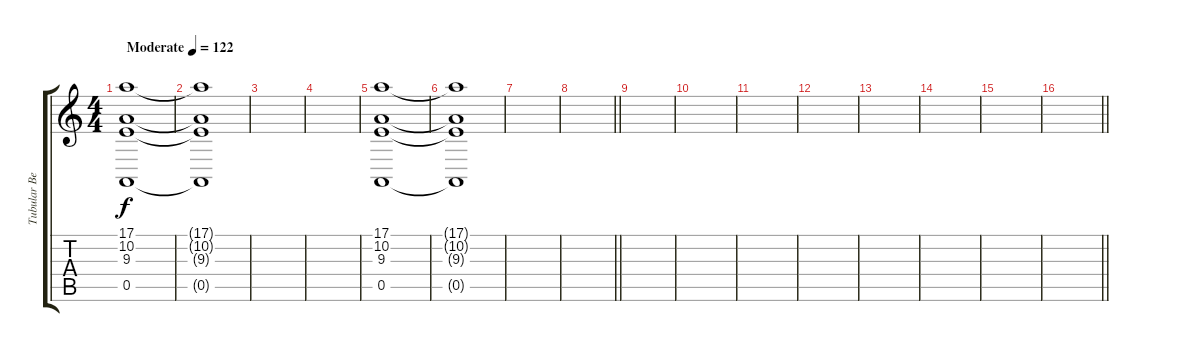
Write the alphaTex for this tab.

\track ("Tubular Bells" "Tubular Be") {instrument tubularbells}
\staff {score tabs}
\tuning (E4 B3 G3 D3 A2 E2) {hide}
\ts (4 4)
\tempo (122 "Moderate")
\clef g2
\ks c
(17.1 10.2 9.3 0.5).1{dy f instrument tubularbells} |
(17.1{t} 10.2{t} 9.3{t} 0.5{t}).1 |
|
|
(17.1 10.2 9.3 0.5).1 |
(17.1{t} 10.2{t} 9.3{t} 0.5{t}).1 |
|
\barLineRight lightlight
|
\section ("" "")
|
|
|
|
|
|
|
\barLineRight lightlight
